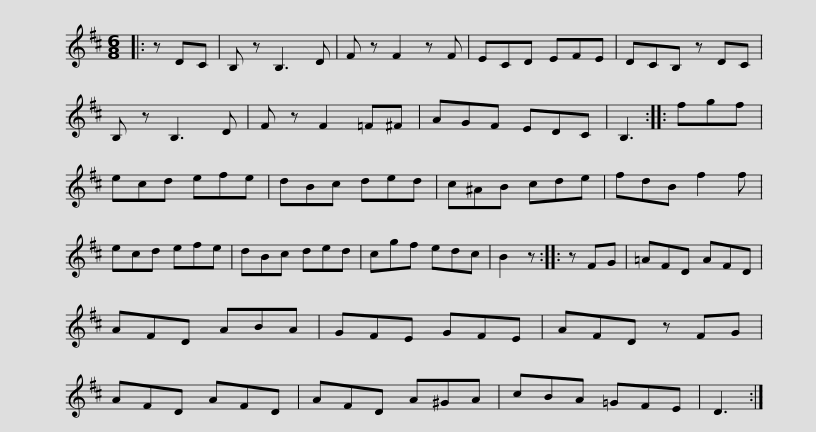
X:1
L:1/8
M:6/8
I:linebreak $
K:Bmin
V:1 treble
V:1
|: z DC | B, z B,3 D | F z F2 z F | ECD EFE | DCB, z DC | %5
 B, z B,3 D | F z F2 =F^F |$ AGF EDC | B,3 :: fgf | %10
 ecd efe | dBc ded | c^AB cde | fdB f2 f | ecd efe |$ %15
 dBc ded | cgf edc | B2 z :: z FG | =AFD AFD | %20
 AFD ABA | GFE GFE | AFD z FG |$ AFD AFD | AFD A^GA | %25
 cBA =GFE | D3 :| %27
